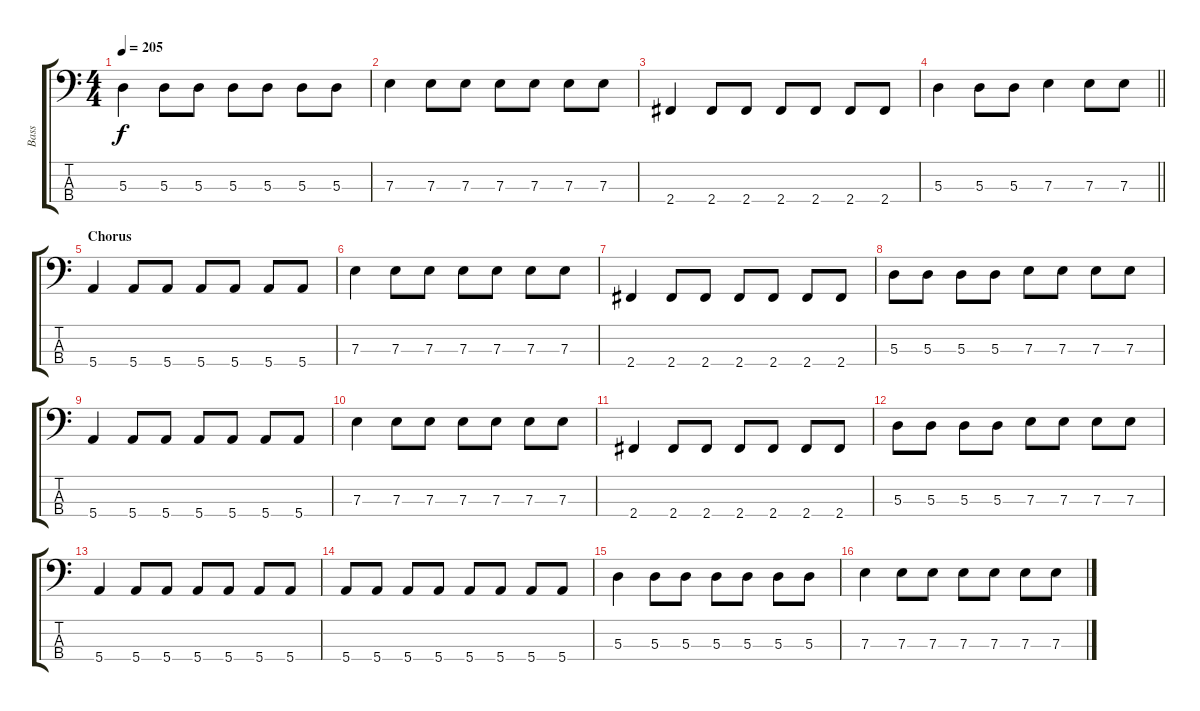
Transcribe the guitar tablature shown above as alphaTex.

\track ("Bass" "Bass") {instrument electricbasspick}
\staff {score tabs}
\tuning (G2 D2 A1 E1) {hide}
\ts (4 4)
\tempo 205
\clef f4
\ks c
5.3.4{dy f} 5.3.8 5.3.8 5.3.8 5.3.8 5.3.8 5.3.8 |
7.3.4 7.3.8 7.3.8 7.3.8 7.3.8 7.3.8 7.3.8 |
2.4.4 2.4.8 2.4.8 2.4.8 2.4.8 2.4.8 2.4.8 |
\barLineRight lightlight
5.3.4 5.3.8 5.3.8 7.3.4 7.3.8 7.3.8 |
\section ("" "Chorus")
5.4.4 5.4.8 5.4.8 5.4.8 5.4.8 5.4.8 5.4.8 |
7.3.4 7.3.8 7.3.8 7.3.8 7.3.8 7.3.8 7.3.8 |
2.4.4 2.4.8 2.4.8 2.4.8 2.4.8 2.4.8 2.4.8 |
5.3.8 5.3.8 5.3.8 5.3.8 7.3.8 7.3.8 7.3.8 7.3.8 |
5.4.4 5.4.8 5.4.8 5.4.8 5.4.8 5.4.8 5.4.8 |
7.3.4 7.3.8 7.3.8 7.3.8 7.3.8 7.3.8 7.3.8 |
2.4.4 2.4.8 2.4.8 2.4.8 2.4.8 2.4.8 2.4.8 |
5.3.8 5.3.8 5.3.8 5.3.8 7.3.8 7.3.8 7.3.8 7.3.8 |
5.4.4 5.4.8 5.4.8 5.4.8 5.4.8 5.4.8 5.4.8 |
5.4.8 5.4.8 5.4.8 5.4.8 5.4.8 5.4.8 5.4.8 5.4.8 |
5.3.4 5.3.8 5.3.8 5.3.8 5.3.8 5.3.8 5.3.8 |
7.3.4 7.3.8 7.3.8 7.3.8 7.3.8 7.3.8 7.3.8
